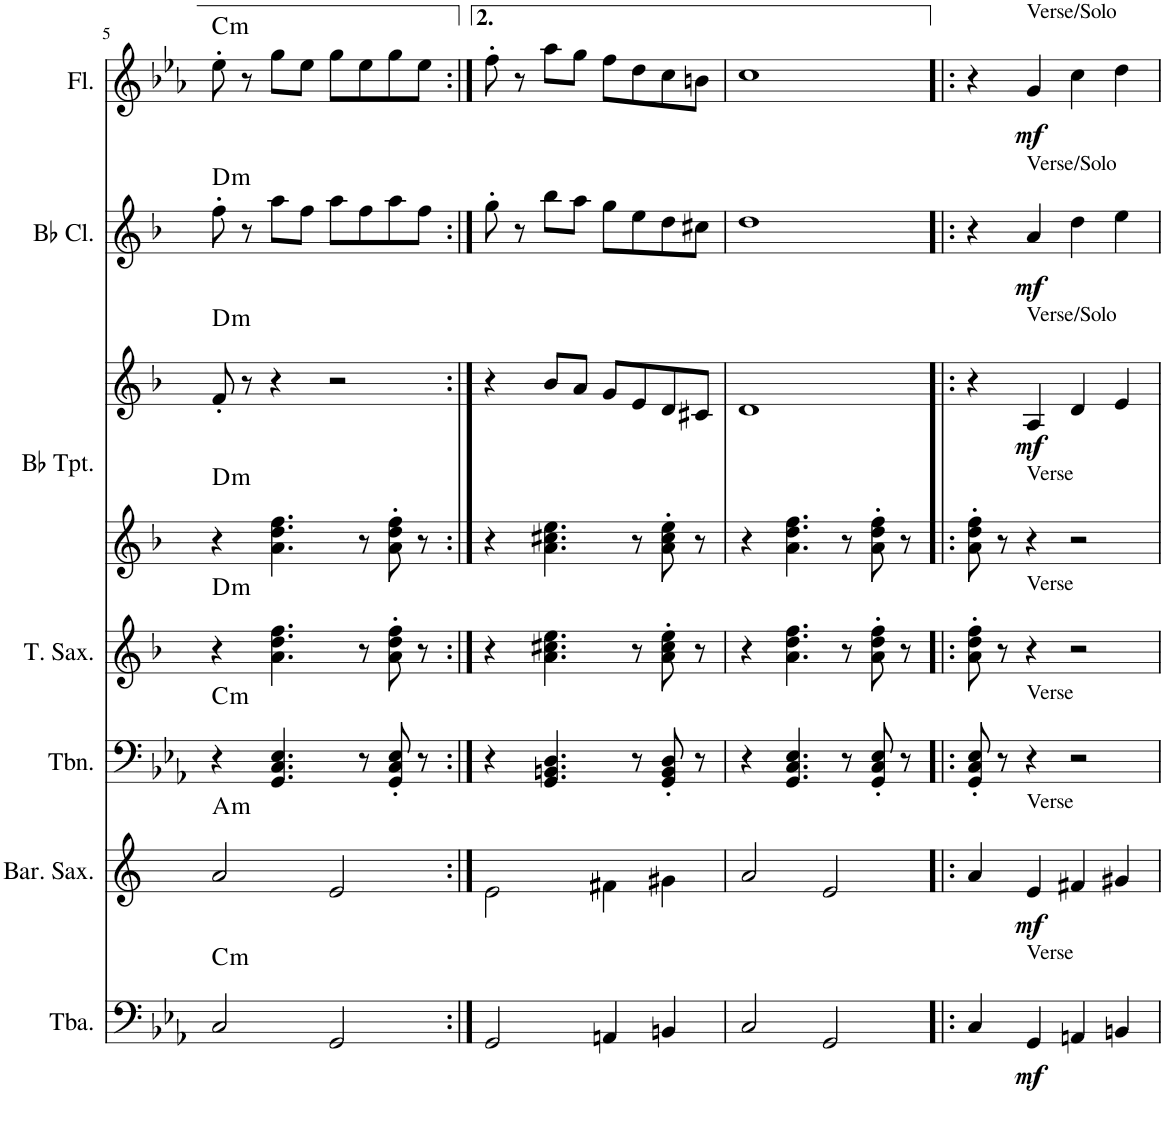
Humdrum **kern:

**kern	**dynam	**harte	**kern	**dynam	**harte	**kern	**harte	**kern	**harte	**kern	**kern	**dynam	**harte	**kern	**dynam	**harte	**kern	**dynam	**harte	**kern	**dynam	**harte	**kern	**harte	**kern	**harte	**kern	**dynam	**harte	**kern	**dynam	**harte
*part12	*part12	*part12	*part11	*part11	*part11	*part10	*part10	*part9	*part9	*part8	*part8	*part8	*part8	*part7	*part7	*part7	*part6	*part6	*part6	*part5	*part5	*part5	*part4	*part4	*part3	*part3	*part2	*part2	*part2	*part1	*part1	*part1
*staff13	*staff13	*	*staff12	*staff12	*	*staff11	*	*staff10	*	*staff9	*staff8	*staff8/9	*	*staff7	*staff7	*	*staff6	*staff6	*	*staff5	*staff5	*	*staff4	*	*staff3	*	*staff2	*staff2	*	*staff1	*staff1	*
*I"Tuba	*	*	*I"Baritone Saxophone	*	*	*I"Trombone	*	*I"Tenor Saxophone	*	*I"Bb Trumpet	*	*	*	*I"Bb Clarinet	*	*	*I"Flute	*	*	*I"Bass	*	*	*I"Baritone	*	*I"Tenor	*	*I"Alto	*	*	*I"Soprano	*	*
*I'Tba.	*	*	*I'Bar. Sax.	*	*	*I'Tbn.	*	*I'T. Sax.	*	*I'Bb Tpt.	*	*	*	*I'Bb Cl.	*	*	*I'Fl.	*	*	*I'B.	*	*	*I'Bar.	*	*I'T.	*	*I'A.	*	*	*I'S.	*	*
!!LO:PB:g=z
*clefF4	*	*	*clefG2	*	*	*clefF4	*	*clefG2	*	*clefG2	*clefG2	*	*	*clefG2	*	*	*clefG2	*	*	*clefF4	*	*	*clefF4	*	*clefGv2	*	*clefG2	*	*	*clefG2	*	*
*	*	*	*Trd12c21	*	*	*	*	*Trd8c14	*	*Trd1c2	*Trd1c2	*	*	*Trd1c2	*	*	*	*	*	*	*	*	*	*	*	*	*	*	*	*	*	*
*k[b-e-a-]	*	*	*k[]	*	*	*k[b-e-a-]	*	*k[b-]	*	*k[b-]	*k[b-]	*	*	*k[b-]	*	*	*k[b-e-a-]	*	*	*k[b-e-a-]	*	*	*k[b-e-a-]	*	*k[b-e-a-]	*	*k[b-e-a-]	*	*	*k[b-e-a-]	*	*
*M4/4	*	*	*M4/4	*	*	*M4/4	*	*M4/4	*	*M4/4	*M4/4	*	*	*M4/4	*	*	*M4/4	*	*	*M4/4	*	*	*M4/4	*	*M4/4	*	*M4/4	*	*	*M4/4	*	*
=5	=5	=5	=5	=5	=5	=5	=5	=5	=5	=5	=5	=5	=5	=5	=5	=5	=5	=5	=5	=5	=5	=5	=5	=5	=5	=5	=5	=5	=5	=5	=5	=5
!	!	!LO:H:kt=m	!	!	!LO:H:kt=m	!	!LO:H:kt=m	!	!LO:H:kt=m	!	!	!	!LO:H:n=1:kt=m	!	!	!	!	!	!	!	!	!	!	!	!	!	!	!	!	!	!	!
!	!	!	!	!	!	!	!	!	!	!	!	!	!LO:H:n=2:kt=m	!	!	!LO:H:kt=m	!	!	!LO:H:kt=m	!	!	!LO:H:kt=m	!	!LO:H:kt=m	!	!LO:H:kt=m	!	!	!LO:H:kt=m	!	!	!LO:H:kt=m
2C/	.	C:min	2a/	.	A:min	4r	C:min	4r	D:min	4r	8f'/	.	D:min D:min	8ff'\	.	D:min	8ee-'\	.	C:min	2C	.	C:min	4r	C:min	4r	C:min	8ee-'	.	C:min	8ee-'	.	C:min
.	.	.	.	.	.	.	.	.	.	.	8r	.	.	8r	.	.	8r	.	.	.	.	.	.	.	.	.	8r	.	.	8r	.	.
.	.	.	.	.	.	4.GG/ 4.C/ 4.E-/	.	4.a\ 4.dd\ 4.ff\	.	4.a\ 4.dd\ 4.ff\	4r	.	.	8aa\L	.	.	8gg\L	.	.	.	.	.	4.G 4.c 4.e-	.	4.G 4.c 4.e-	.	4r	.	.	8gg\L	.	.
.	.	.	.	.	.	.	.	.	.	.	.	.	.	8ff\J	.	.	8ee-\J	.	.	.	.	.	.	.	.	.	.	.	.	8ee-\J	.	.
2GG/	.	.	2e/	.	.	.	.	.	.	.	2r	.	.	8aa\L	.	.	8gg\L	.	.	2GG	.	.	.	.	.	.	2r	.	.	8gg\L	.	.
.	.	.	.	.	.	8r	.	8r	.	8r	.	.	.	8ff\	.	.	8ee-\	.	.	.	.	.	8r	.	8r	.	.	.	.	8ee-\J	.	.
.	.	.	.	.	.	8GG/' 8C/' 8E-/'	.	8a\' 8dd\' 8ff\'	.	8a\' 8dd\' 8ff\'	.	.	.	8aa\	.	.	8gg\	.	.	.	.	.	8G' 8c' 8e-'	.	8G' 8c' 8e-'	.	.	.	.	8gg\L	.	.
.	.	.	.	.	.	8r	.	8r	.	8r	.	.	.	8ff\J	.	.	8ee-\J	.	.	.	.	.	8r	.	8r	.	.	.	.	8ee-\J	.	.
=6:|!	=6:|!	=6:|!	=6:|!	=6:|!	=6:|!	=6:|!	=6:|!	=6:|!	=6:|!	=6:|!	=6:|!	=6:|!	=6:|!	=6:|!	=6:|!	=6:|!	=6:|!	=6:|!	=6:|!	=6:|!	=6:|!	=6:|!	=6:|!	=6:|!	=6:|!	=6:|!	=6:|!	=6:|!	=6:|!	=6:|!	=6:|!	=6:|!
2GG/	.	.	2e\	.	.	4r	.	4r	.	4r	4r	.	.	8gg'\	.	.	8ff'\	.	.	2GG	.	.	4r	.	4r	.	4r	.	.	8ff'	.	.
.	.	.	.	.	.	.	.	.	.	.	.	.	.	8r	.	.	8r	.	.	.	.	.	.	.	.	.	.	.	.	8r	.	.
.	.	.	.	.	.	4.GG/ 4.BBn/ 4.D/	.	4.a\ 4.cc#X\ 4.ee\	.	4.a\ 4.cc#X\ 4.ee\	8b-/L	.	.	8bb-\L	.	.	8aa-\L	.	.	.	.	.	4.G 4.Bn 4.d	.	4.G 4.Bn 4.d	.	8aa-\L	.	.	8aa-\L	.	.
.	.	.	.	.	.	.	.	.	.	.	8a/J	.	.	8aa\J	.	.	8gg\J	.	.	.	.	.	.	.	.	.	8gg\J	.	.	8gg\J	.	.
4AAn/	.	.	4f#X\	.	.	.	.	.	.	.	8g/L	.	.	8gg\L	.	.	8ff\L	.	.	4AA-	.	.	.	.	.	.	8ff\L	.	.	8ff\L	.	.
.	.	.	.	.	.	8r	.	8r	.	8r	8e/	.	.	8ee\	.	.	8dd\	.	.	.	.	.	8r	.	8r	.	8dd\J	.	.	8dd\J	.	.
4BBn/	.	.	4g#X\	.	.	8GG/' 8BB/' 8D/'	.	8a\' 8cc#\' 8ee\'	.	8a\' 8cc#\' 8ee\'	8d/	.	.	8dd\	.	.	8cc\	.	.	4BB-	.	.	8G' 8B' 8d'	.	8G' 8B' 8d'	.	8cc\L	.	.	8cc\L	.	.
.	.	.	.	.	.	8r	.	8r	.	8r	8c#X/J	.	.	8cc#X\J	.	.	8bn\J	.	.	.	.	.	8r	.	8r	.	8bn\J	.	.	8bn\J	.	.
=7	=7	=7	=7	=7	=7	=7	=7	=7	=7	=7	=7	=7	=7	=7	=7	=7	=7	=7	=7	=7	=7	=7	=7	=7	=7	=7	=7	=7	=7	=7	=7	=7
2C/	.	.	2a/	.	.	4r	.	4r	.	4r	1d	.	.	1dd	.	.	1cc	.	.	2C	.	.	4r	.	4r	.	1cc	.	.	1cc	.	.
.	.	.	.	.	.	4.GG/ 4.C/ 4.E-/	.	4.a\ 4.dd\ 4.ff\	.	4.a\ 4.dd\ 4.ff\	.	.	.	.	.	.	.	.	.	.	.	.	4.G 4.c 4.e-	.	4.G 4.c 4.e-	.	.	.	.	.	.	.
2GG/	.	.	2e/	.	.	.	.	.	.	.	.	.	.	.	.	.	.	.	.	2GG	.	.	.	.	.	.	.	.	.	.	.	.
.	.	.	.	.	.	8r	.	8r	.	8r	.	.	.	.	.	.	.	.	.	.	.	.	8r	.	8r	.	.	.	.	.	.	.
.	.	.	.	.	.	8GG/' 8C/' 8E-/'	.	8a\' 8dd\' 8ff\'	.	8a\' 8dd\' 8ff\'	.	.	.	.	.	.	.	.	.	.	.	.	8G' 8c' 8e-'	.	8G' 8c' 8e-'	.	.	.	.	.	.	.
.	.	.	.	.	.	8r	.	8r	.	8r	.	.	.	.	.	.	.	.	.	.	.	.	8r	.	8r	.	.	.	.	.	.	.
=8!|:	=8!|:	=8!|:	=8!|:	=8!|:	=8!|:	=8!|:	=8!|:	=8!|:	=8!|:	=8!|:	=8!|:	=8!|:	=8!|:	=8!|:	=8!|:	=8!|:	=8!|:	=8!|:	=8!|:	=8!|:	=8!|:	=8!|:	=8!|:	=8!|:	=8!|:	=8!|:	=8!|:	=8!|:	=8!|:	=8!|:	=8!|:	=8!|:
4C/	.	.	4a/	.	.	8GG/' 8C/' 8E-/'	.	8a\' 8dd\' 8ff\'	.	8a\' 8dd\' 8ff\'	4r	.	.	4r	.	.	4r	.	.	4C	.	.	8G' 8c' 8e-'	.	8G' 8c' 8e-'	.	4r	.	.	4r	.	.
.	.	.	.	.	.	8r	.	8r	.	8r	.	.	.	.	.	.	.	.	.	.	.	.	8r	.	8r	.	.	.	.	.	.	.
!	!	!	!	!	!	!	!	!	!	!	!	!	!	!	!	!	!	!	!	!	!	!	!	!	!	!	!	!	!	!LO:TX:a:t=Verse/Solo	!	!
!	!	!	!	!	!	!	!	!	!	!	!	!	!	!	!	!	!	!	!	!	!	!	!	!	!	!	!LO:TX:a:t=Verse/Solo	!	!	!	!	!
!	!	!	!	!	!	!	!	!	!	!	!	!	!	!	!	!	!	!	!	!	!	!	!	!	!LO:TX:a:t=Verse	!	!	!	!	!	!	!
!	!	!	!	!	!	!	!	!	!	!	!	!	!	!	!	!	!	!	!	!	!	!	!LO:TX:a:t=Verse	!	!	!	!	!	!	!	!	!
!	!	!	!	!	!	!	!	!	!	!	!	!	!	!	!	!	!	!	!	!LO:TX:a:t=Verse	!	!	!	!	!	!	!	!	!	!	!	!
!	!	!	!	!	!	!	!	!	!	!	!	!	!	!	!	!	!LO:TX:a:t=Verse/Solo	!	!	!	!	!	!	!	!	!	!	!	!	!	!	!
!	!	!	!	!	!	!	!	!	!	!	!	!	!	!LO:TX:a:t=Verse/Solo	!	!	!	!	!	!	!	!	!	!	!	!	!	!	!	!	!	!
!	!	!	!	!	!	!	!	!	!	!	!LO:TX:a:t=Verse/Solo	!	!	!	!	!	!	!	!	!	!	!	!	!	!	!	!	!	!	!	!	!
!	!	!	!	!	!	!	!	!	!	!LO:TX:a:t=Verse	!	!	!	!	!	!	!	!	!	!	!	!	!	!	!	!	!	!	!	!	!	!
!	!	!	!	!	!	!	!	!LO:TX:a:t=Verse	!	!	!	!	!	!	!	!	!	!	!	!	!	!	!	!	!	!	!	!	!	!	!	!
!	!	!	!	!	!	!LO:TX:a:t=Verse	!	!	!	!	!	!	!	!	!	!	!	!	!	!	!	!	!	!	!	!	!	!	!	!	!	!
!	!	!	!LO:TX:a:t=Verse	!	!	!	!	!	!	!	!	!	!	!	!	!	!	!	!	!	!	!	!	!	!	!	!	!	!	!	!	!
!LO:TX:a:t=Verse	!	!	!	!	!	!	!	!	!	!	!	!	!	!	!	!	!	!	!	!	!	!	!	!	!	!	!	!	!	!	!	!
!	!LO:DY:b	!	!	!LO:DY:b	!	!	!	!	!	!	!	!LO:DY:b	!	!	!LO:DY:b	!	!	!LO:DY:b	!	!	!LO:DY:b	!	!	!	!	!	!	!LO:DY:b	!	!	!LO:DY:b	!
4GG/	mf	.	4e/	mf	.	4r	.	4r	.	4r	4A/	mf	.	4a/	mf	.	4g/	mf	.	4GG	mf	.	4r	.	4r	.	4g	mf	.	4g	mf	.
4AAn/	.	.	4f#X/	.	.	2r	.	2r	.	2r	4d/	.	.	4dd\	.	.	4cc\	.	.	4AAn	.	.	2r	.	2r	.	4cc	.	.	4cc	.	.
4BBn/	.	.	4g#X/	.	.	.	.	.	.	.	4e/	.	.	4ee\	.	.	4dd\	.	.	4BBn	.	.	.	.	.	.	4dd	.	.	4dd	.	.
=	=	=	=	=	=	=	=	=	=	=	=	=	=	=	=	=	=	=	=	=	=	=	=	=	=	=	=	=	=	=	=	=
*-	*-	*-	*-	*-	*-	*-	*-	*-	*-	*-	*-	*-	*-	*-	*-	*-	*-	*-	*-	*-	*-	*-	*-	*-	*-	*-	*-	*-	*-	*-	*-	*-
